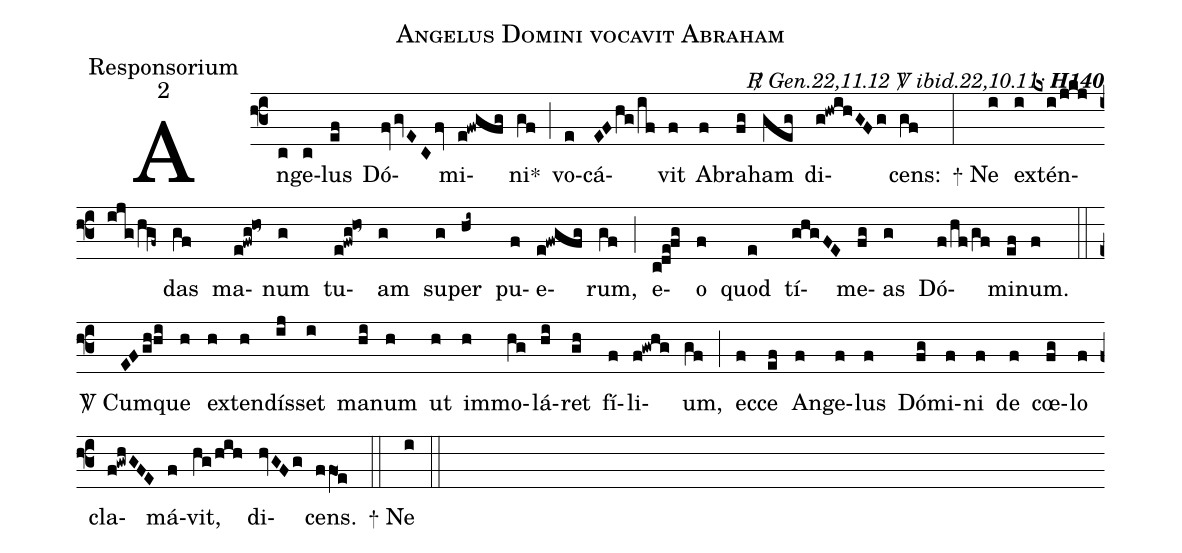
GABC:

name:Angelus Domini vocavit Abraham;
office-part:Responsorium;
mode:2;
commentary:{\itshape\mdseries \Rbar\ Gen.22,11.12  \Vbar\ ibid.22,10.11;\/} {\bfseries H140};
%%
(f3) An(c)ge(c)lus(ef) Dó(fvgvECfv)mi(e!fwgfg)ni<sp>*</sp>(gf) (;)
vo(e)cá(EFhgiqf)vit(f) A(f)bra(fg)ham(geg) di(g!hwihGFg)cens:(gf) (:)
<sp>+</sp> Ne(i) ex(i)tén(kxi/jkj/ijg/hV!gf~)das(gf) ma(e!fwg!ho~)num(g) tu(e!fwg!ho~)am(g) su(g)per(hi~) pu(f)e(e!fwgfg)rum,(gf) (;)
e(c!de!fg)o(f) quod(e) tí(ghgFE)me(fg)as(g) Dó(f/hqf/gf)mi(ef)num.(f) (::)
<sp>V/</sp> Cum(EFgh/0hi)que(h) ex(h)ten(h)dís(ij)set(i) ma(hi)num(h) ut(h) im(h)mo(hg)lá(hi)ret(gh) fí(f)li(f!gwhg)um,(gf) (;)
ec(f)ce(ef) An(f)ge(f)lus(f) Dó(fg)mi(f)ni(f) de(f) cœ(fg)lo(f) cla(f!gwhGFE)má(f)vit,(hg/hih) di(hvGFg)cens.(ffO1!e)  (::)
<sp>+</sp> Ne(i) (::)
